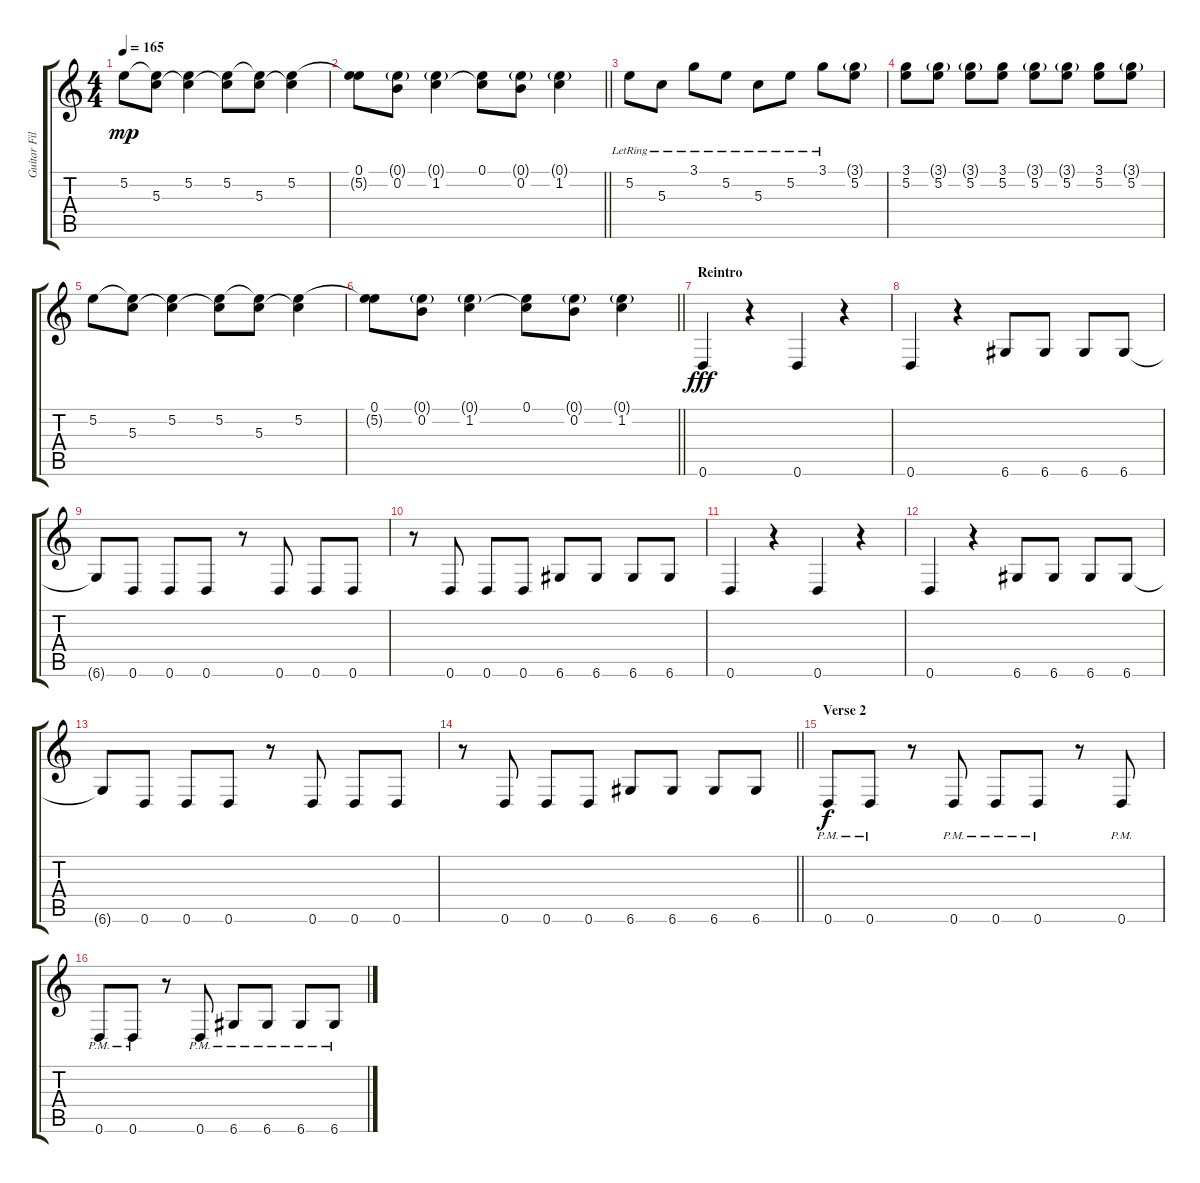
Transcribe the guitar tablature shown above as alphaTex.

\track ("Guitar Fills" "Guitar Fil") {instrument overdrivenguitar}
\staff {score tabs}
\tuning (E4 B3 G3 D3 A2 D2) {hide}
\ts (4 4)
\tempo 165
\clef g2
\ks c
5.2.8{dy mp} (5.2{t} 5.3).8 (5.2 5.3{t}).4 (5.2 5.3{t}).8 (5.2{t} 5.3).8 (5.2 5.3{t}).4 |
\barLineRight lightlight
(0.1 5.2{t}).8 (0.1{g} 0.2).8 (0.1{g} 1.2).4 (0.1 1.2{t}).8 (0.1{g} 0.2).8 (0.1{g} 1.2).4 |
5.2{lr}.8 5.3{lr}.8 3.1{lr}.8 5.2{lr}.8 5.3{lr}.8 5.2{lr}.8 3.1{lr}.8 (3.1{g} 5.2).8 |
(3.1 5.2).8 (3.1{g} 5.2).8 (3.1{g} 5.2).8 (3.1 5.2).8 (3.1{g} 5.2).8 (3.1{g} 5.2).8 (3.1 5.2).8 (3.1{g} 5.2).8 |
5.2.8 (5.2{t} 5.3).8 (5.2 5.3{t}).4 (5.2 5.3{t}).8 (5.2{t} 5.3).8 (5.2 5.3{t}).4 |
\barLineRight lightlight
(0.1 5.2{t}).8 (0.1{g} 0.2).8 (0.1{g} 1.2).4 (0.1 1.2{t}).8 (0.1{g} 0.2).8 (0.1{g} 1.2).4 |
\section ("" "Reintro")
0.6.4{dy fff} r.4 0.6.4 r.4 |
0.6.4 r.4 6.6.8 6.6.8 6.6.8 6.6.8 |
6.6{t}.8 0.6.8 0.6.8 0.6.8 r.8 0.6.8 0.6.8 0.6.8 |
r.8 0.6.8 0.6.8 0.6.8 6.6.8 6.6.8 6.6.8 6.6.8 |
0.6.4 r.4 0.6.4 r.4 |
0.6.4 r.4 6.6.8 6.6.8 6.6.8 6.6.8 |
6.6{t}.8 0.6.8 0.6.8 0.6.8 r.8 0.6.8 0.6.8 0.6.8 |
\barLineRight lightlight
r.8 0.6.8 0.6.8 0.6.8 6.6.8 6.6.8 6.6.8 6.6.8 |
\section ("" "Verse 2")
0.6{pm}.8{dy f} 0.6{pm}.8 r.8 0.6{pm}.8 0.6{pm}.8 0.6{pm}.8 r.8 0.6{pm}.8 |
0.6{pm}.8 0.6{pm}.8 r.8 0.6{pm}.8 6.6{pm}.8 6.6{pm}.8 6.6{pm}.8 6.6{pm}.8
